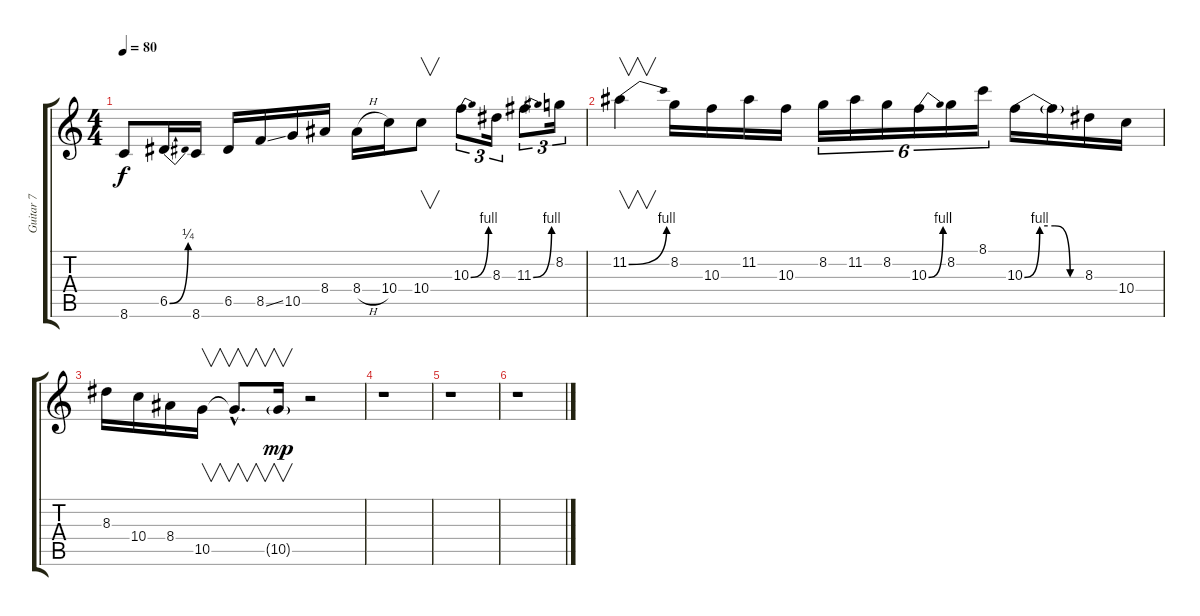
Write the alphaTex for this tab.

\track ("Guitar 7" "Guitar 7") {instrument distortionguitar}
\staff {score tabs}
\tuning (E4 B3 G3 D3 A2 E2) {hide}
\ts (4 4)
\tempo 80
\clef g2
\ks c
8.6.8{dy f} 6.5{be (bend 0 0 60 1)}.16 8.6.16 6.5.16 8.5{ss}.16 10.5.16 8.4.16 8.4{h}.16 10.4.16 10.4.8{v} 10.3{be (bend 0 0 60 4)}.8{tu (3 2)} 8.3.16{tu (3 2)} 11.3{be (bend 0 0 60 4)}.8{tu (3 2)} 8.2.16{tu (3 2)} |
11.2{be (bend 0 0 60 4)}.4{v} 8.2.16 10.3.16 11.2.16 10.3.16 8.2.16{tu (6 4)} 11.2.16{tu (6 4)} 8.2.16{tu (6 4)} 10.3{be (bend 0 0 60 4)}.16{tu (6 4)} 8.2.16{tu (6 4)} 8.1.16{tu (6 4)} 10.3{be (custom 0 0 15 4 30 4 45 0 60 0)}.16 10.3{t}.16 8.3.16 10.4.16 |
8.3.16 10.4.16 8.4.16 10.5.16{v} 10.5{hac t}.8{v d} 10.5{g}.16{v dy mp} r.2 |
r.1 |
r.1 |
r.1
